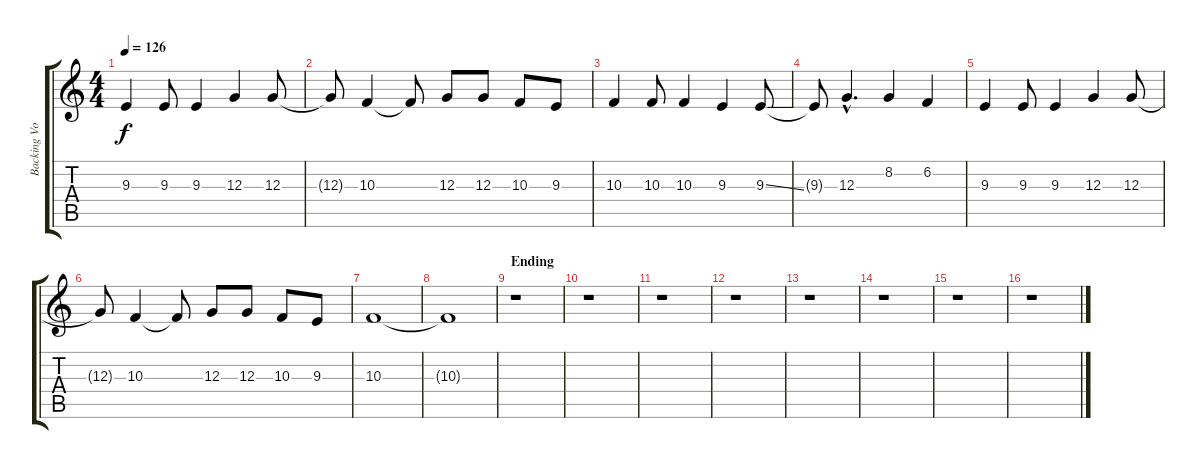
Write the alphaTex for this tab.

\track ("Backing Vocal" "Backing Vo") {instrument sopranosax}
\staff {score tabs}
\tuning (E4 B3 G3 D3 A2 E2) {hide}
\ts (4 4)
\tempo 126
\clef g2
\ks c
9.3.4{dy f} 9.3.8 9.3.4 12.3.4 12.3.8 |
12.3{t}.8 10.3.4 10.3{t}.8 12.3.8 12.3.8 10.3.8 9.3.8 |
10.3.4 10.3.8 10.3.4 9.3.4 9.3{ss}.8 |
9.3{t}.8 12.3{hac}.4{d} 8.2.4 6.2.4 |
9.3.4 9.3.8 9.3.4 12.3.4 12.3.8 |
12.3{t}.8 10.3.4 10.3{t}.8 12.3.8 12.3.8 10.3.8 9.3.8 |
10.3.1 |
10.3{t}.1 |
\section ("" "Ending")
r.1 |
r.1 |
r.1 |
r.1 |
r.1 |
r.1 |
r.1 |
r.1
